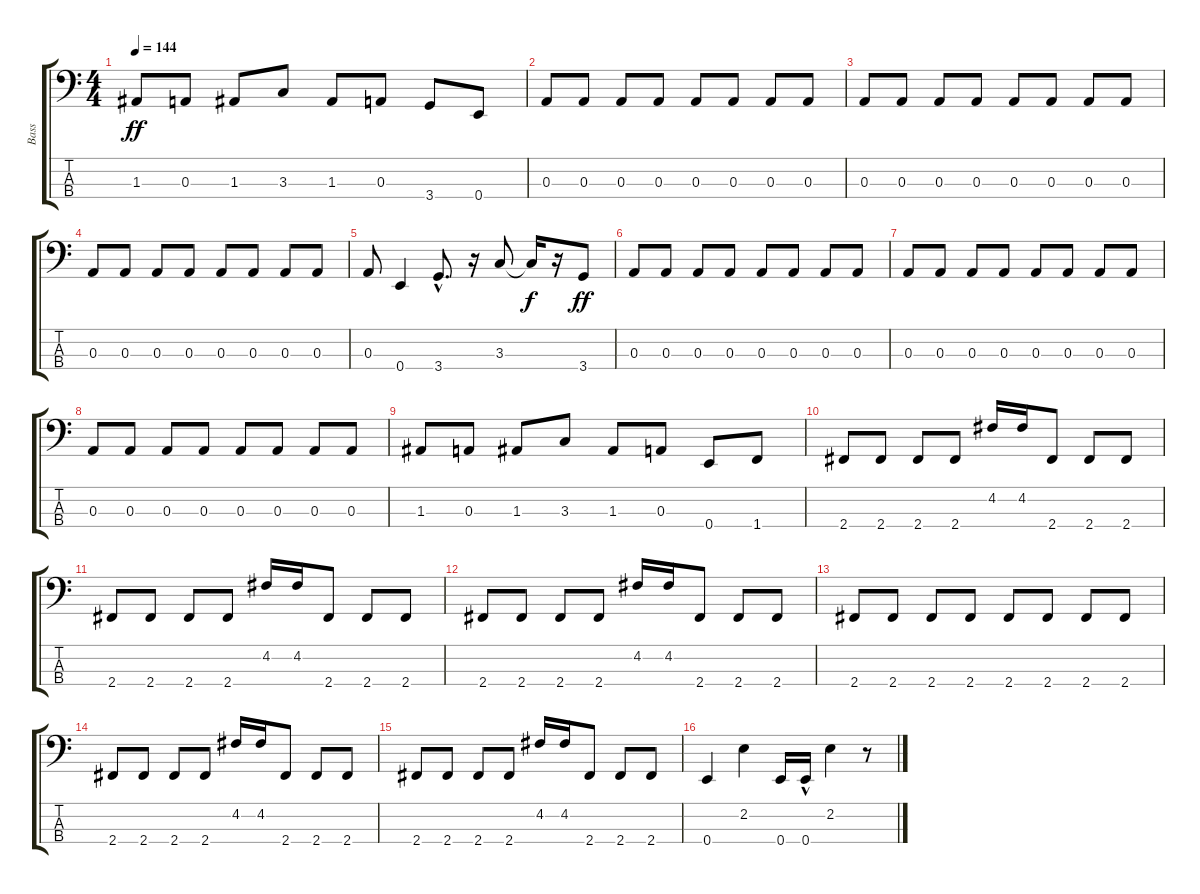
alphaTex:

\track ("Bass" "Bass") {instrument electricbassfinger}
\staff {score tabs}
\tuning (G2 D2 A1 E1) {hide}
\ts (4 4)
\tempo 144
\clef f4
\ks c
1.3.8{dy ff} 0.3.8 1.3.8 3.3.8 1.3.8 0.3.8 3.4.8 0.4.8 |
0.3.8 0.3.8 0.3.8 0.3.8 0.3.8 0.3.8 0.3.8 0.3.8 |
0.3.8 0.3.8 0.3.8 0.3.8 0.3.8 0.3.8 0.3.8 0.3.8 |
0.3.8 0.3.8 0.3.8 0.3.8 0.3.8 0.3.8 0.3.8 0.3.8 |
0.3.8 0.4.4 3.4{hac}.8{d} r.16 3.3.8 3.3{t}.16{dy f} r.16 3.4.8{dy ff} |
0.3.8 0.3.8 0.3.8 0.3.8 0.3.8 0.3.8 0.3.8 0.3.8 |
0.3.8 0.3.8 0.3.8 0.3.8 0.3.8 0.3.8 0.3.8 0.3.8 |
0.3.8 0.3.8 0.3.8 0.3.8 0.3.8 0.3.8 0.3.8 0.3.8 |
1.3.8 0.3.8 1.3.8 3.3.8 1.3.8 0.3.8 0.4.8 1.4.8 |
2.4.8 2.4.8 2.4.8 2.4.8 4.2.16 4.2.16 2.4.8 2.4.8 2.4.8 |
2.4.8 2.4.8 2.4.8 2.4.8 4.2.16 4.2.16 2.4.8 2.4.8 2.4.8 |
2.4.8 2.4.8 2.4.8 2.4.8 4.2.16 4.2.16 2.4.8 2.4.8 2.4.8 |
2.4.8 2.4.8 2.4.8 2.4.8 2.4.8 2.4.8 2.4.8 2.4.8 |
2.4.8 2.4.8 2.4.8 2.4.8 4.2.16 4.2.16 2.4.8 2.4.8 2.4.8 |
2.4.8 2.4.8 2.4.8 2.4.8 4.2.16 4.2.16 2.4.8 2.4.8 2.4.8 |
0.4.4 2.2.4 0.4.16 0.4{hac}.16 2.2.4 r.8
